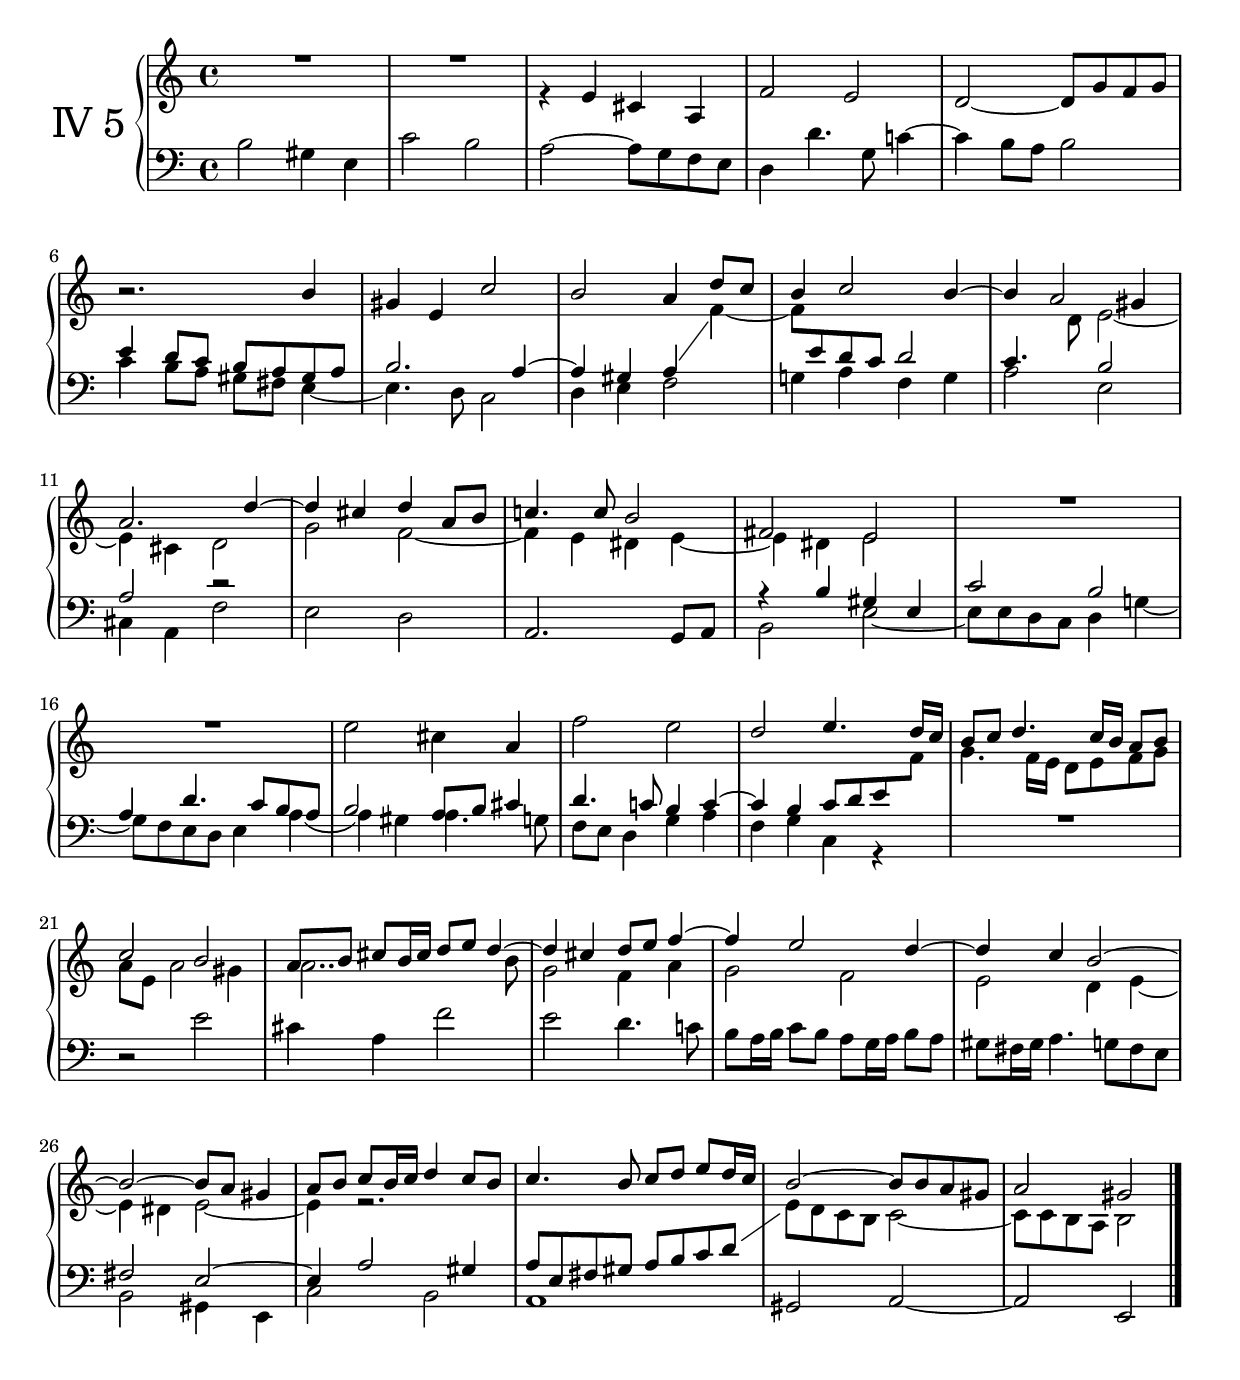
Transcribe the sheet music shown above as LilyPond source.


soprv = \relative c''
{
	R1 | 
	R1 | 
	s1 | 
	s1 | 
	s1 | 
	b2.\rest b4 |
	gis e c'2 |
	b a4 d8 c |
	b4 c2 b4 ~ |
	b a2 gis4 |
	a2. d4 ~|
	d cis d a8 b |
	c4. c8 b2 |
	fis e |
	R1 |
	\override MultiMeasureRest #'staff-position = #2
	R1 |
	\stemNeutral
	e'2 cis4 a |
	f'2 e |
	\stemUp
	d e4. d16 c |
	b8 c d4. c16 b a8 b |
	c2 b |
	a8 b cis b16 cis d8 e d4 ~|
	d cis d8 e f4 ~|
	f e2 d4 ~|
	d c b2 ~|
	b ~b8 a gis4 |
	a8 b c b16 c d4 c8 b |
	c4. b8 c d e d16 c |
	b2 ~b8 b a gis |
	a2 gis |
	\bar "|."
}

altov = \relative c'
{
	\showStaffSwitch
	R1 |
	R1 |
	\stemNeutral
	r4 e cis a f'2 e |
	d ~ d8 g f g |
	\change Staff="down" \voiceOne
	e4 d8 c b a gis a |
	b2. a4 ~|
	a gis a \change Staff="up" \voiceTwo f' ~|
	\hideStaffSwitch
	\once \override Beam #'positions = #'(-3.5 . -4) f8 \change Staff="down" \voiceOne e d c d2 |
	c4. \change Staff="up" \voiceTwo d8 e2 ~|
	e4 cis d2 |
	g f ~|
	f4 e dis e ~ |
	e dis e2 |
	R1 |
	\stemNeutral
	\change Staff="down" \voiceOne a,4 d4.  c8 b a |
	
	b2 a8 b cis4 |
	d4. c8 b4 c ~|
	c b \once \override Beam #'positions = #'(5.2 . 5.6) c8 d  e \change Staff="up" \voiceTwo f |
	g4. f16 e d8 e f g |
	a e a2 gis4 |
	a2.. b8 |
	g2 f4 a |
	g2 f |
	e d4 e ~|
	e dis e2 ~|
	e4 r2. |
}

tenorv = \relative c'
{
	\showStaffSwitch
	%\change Staff = "up"
	\clef bass
	\stemNeutral
	b2 gis4 e |
	c'2 b |
	a ~ a8 g f e |
	d4 d'4. g,8 c4 ~|
	c b8 a b2 |
	\voiceTwo
	c4 b8 a gis fis e4 ~ |
	e4. d8 c2 |
	d4 e f2 |
	g4 a f g |
	a2 \voiceOne b |
	a r |
	s1 |
	s1 |
	r4 b gis e |
	c'2 b |
	s1 |
	s1 |
	s1 |
	s1 |
	R1 |
	\stemNeutral
	d,2\rest e'2 |
	cis4 a f'2 |
	e d4. c8 |
	b a16 b c8 b a g16 a b8 a |
	gis8 fis16 gis a4. g8 fis e |
	\stemUp
	fis2 e ~|
	e4 a2 gis4 |
	a8 e fis gis a b c d |
	\change Staff="up" \voiceTwo  e d c b c2 ~|
	c8 c b a b2 |

}

bassv = \relative c
{
	s1 | 
	s1 | 
	s1 | 
	s1 | 
	s1 | 
	s1 | 
	s1 | 
	s1 | 
	s1 | 
	s2 e |
	cis4 a f'2 |
	\stemNeutral
	e d |
	a2. g8 a |
	\stemDown
	b2 e~|
	e8 e d c d4 g ~|
	g8 f e d e4 a -\shape #'((0 . -0.5) (0 . -1) (0 . -1) (0 . -0.5)) ~  a
	gis a4. g8 |
	f e d4 g a |
	f g c, r |
	R1 |
	s1 |
	s1 |
	s1 |
	s1 |
	s1 |
	b2 gis4 e |
	c'2 b |
	a1 |
	\stemUp
	gis2 a ~|
	a e |
}

\include "merge.ly"
\score
{
	\new PianoStaff <<
		\accidentalStyle "piano"

		\set PianoStaff.instrumentName = # "Ⅳ 5"
		\new Staff = "up" << { \soprv } \\ {\altov} >>
		\new Staff = "down" << {\tenorv } \\ {\bassv} >>
	>>
	\layout 
	{
		\context { \PianoStaff \override InstrumentName #'font-size = #5  }
		\context { \Staff \consists #merge-rests-engraver }
		\context { \Staff \consists #merge-mmrests-engraver }
		\context 
		{
			%\Score
			%\override SpacingSpanner.common-shortest-duration = #(ly:make-moment 1/8)
		}
	}
	\midi {\tempo 4=100}
}